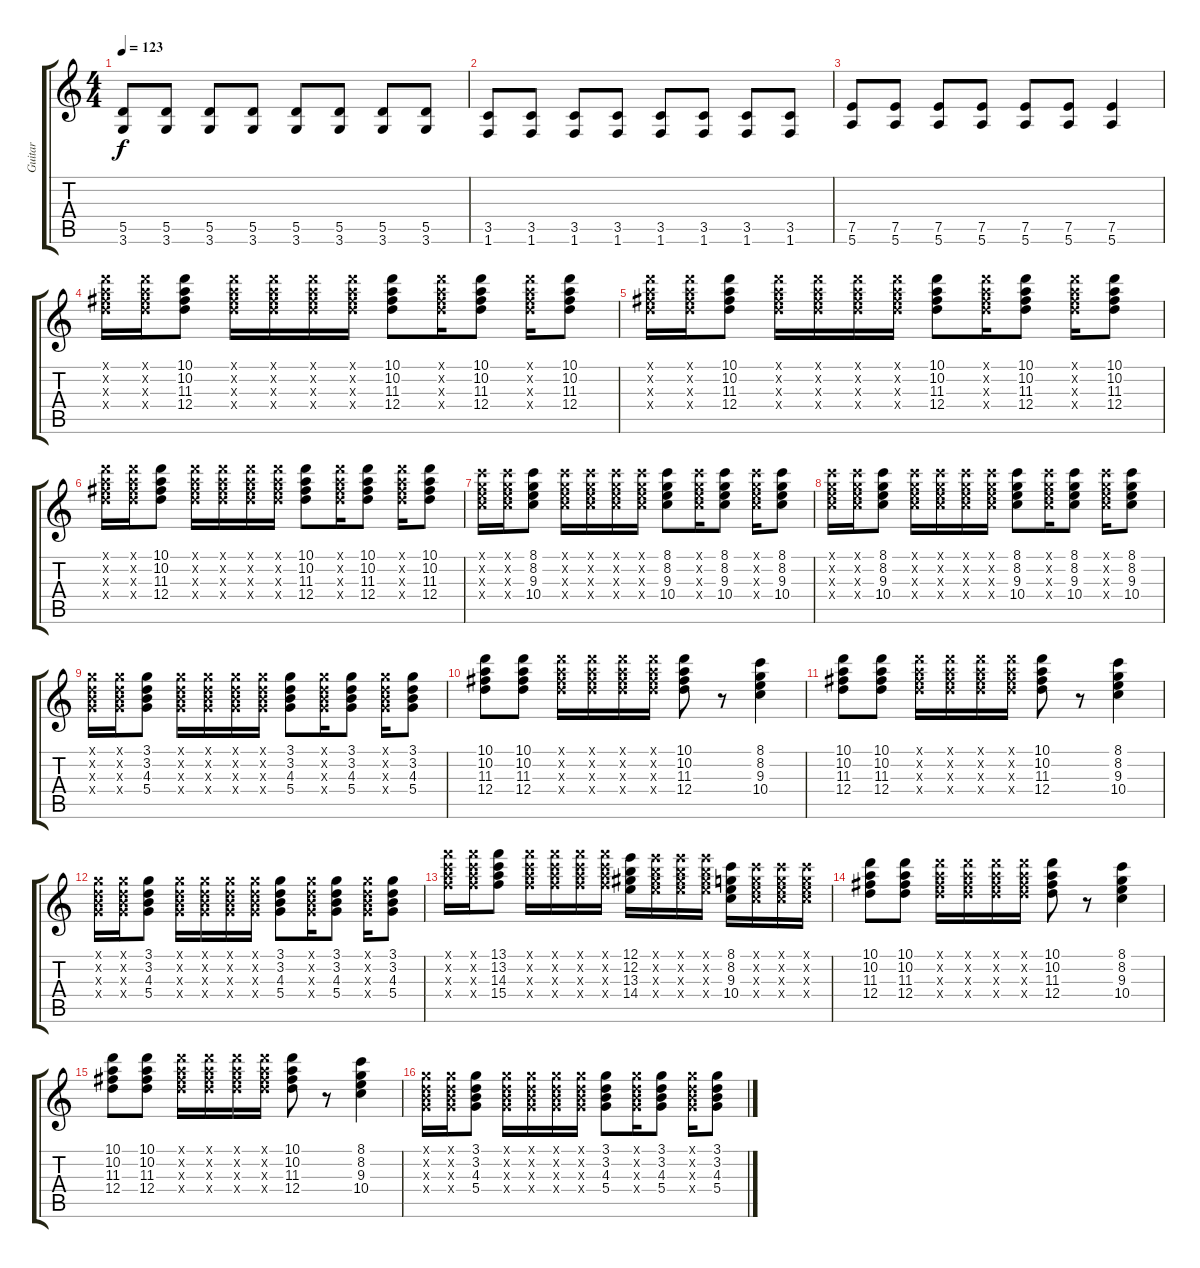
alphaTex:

\track ("Guitar" "Guitar") {instrument overdrivenguitar}
\staff {score tabs}
\tuning (E4 B3 G3 D3 A2 E2) {hide}
\ts (4 4)
\tempo 123
\clef g2
\ks c
(5.5 3.6).8{dy f} (5.5 3.6).8 (5.5 3.6).8 (5.5 3.6).8 (5.5 3.6).8 (5.5 3.6).8 (5.5 3.6).8 (5.5 3.6).8 |
(3.5 1.6).8 (3.5 1.6).8 (3.5 1.6).8 (3.5 1.6).8 (3.5 1.6).8 (3.5 1.6).8 (3.5 1.6).8 (3.5 1.6).8 |
(7.5 5.6).8 (7.5 5.6).8 (7.5 5.6).8 (7.5 5.6).8 (7.5 5.6).8 (7.5 5.6).8 (7.5 5.6).4 |
(10.1{x} 10.2{x} 11.3{x} 12.4{x}).16 (10.1{x} 10.2{x} 11.3{x} 12.4{x}).16 (10.1 10.2 11.3 12.4).8 (10.1{x} 10.2{x} 11.3{x} 12.4{x}).16 (10.1{x} 10.2{x} 11.3{x} 12.4{x}).16 (10.1{x} 10.2{x} 11.3{x} 12.4{x}).16 (10.1{x} 10.2{x} 11.3{x} 12.4{x}).16 (10.1 10.2 11.3 12.4).8 (10.1{x} 10.2{x} 11.3{x} 12.4{x}).16 (10.1 10.2 11.3 12.4).8 (10.1{x} 10.2{x} 11.3{x} 12.4{x}).16 (10.1 10.2 11.3 12.4).8 |
(10.1{x} 10.2{x} 11.3{x} 12.4{x}).16 (10.1{x} 10.2{x} 11.3{x} 12.4{x}).16 (10.1 10.2 11.3 12.4).8 (10.1{x} 10.2{x} 11.3{x} 12.4{x}).16 (10.1{x} 10.2{x} 11.3{x} 12.4{x}).16 (10.1{x} 10.2{x} 11.3{x} 12.4{x}).16 (10.1{x} 10.2{x} 11.3{x} 12.4{x}).16 (10.1 10.2 11.3 12.4).8 (10.1{x} 10.2{x} 11.3{x} 12.4{x}).16 (10.1 10.2 11.3 12.4).8 (10.1{x} 10.2{x} 11.3{x} 12.4{x}).16 (10.1 10.2 11.3 12.4).8 |
(10.1{x} 10.2{x} 11.3{x} 12.4{x}).16 (10.1{x} 10.2{x} 11.3{x} 12.4{x}).16 (10.1 10.2 11.3 12.4).8 (10.1{x} 10.2{x} 11.3{x} 12.4{x}).16 (10.1{x} 10.2{x} 11.3{x} 12.4{x}).16 (10.1{x} 10.2{x} 11.3{x} 12.4{x}).16 (10.1{x} 10.2{x} 11.3{x} 12.4{x}).16 (10.1 10.2 11.3 12.4).8 (10.1{x} 10.2{x} 11.3{x} 12.4{x}).16 (10.1 10.2 11.3 12.4).8 (10.1{x} 10.2{x} 11.3{x} 12.4{x}).16 (10.1 10.2 11.3 12.4).8 |
(8.1{x} 8.2{x} 9.3{x} 10.4{x}).16 (8.1{x} 8.2{x} 9.3{x} 10.4{x}).16 (8.1 8.2 9.3 10.4).8 (8.1{x} 8.2{x} 9.3{x} 10.4{x}).16 (8.1{x} 8.2{x} 9.3{x} 10.4{x}).16 (8.1{x} 8.2{x} 9.3{x} 10.4{x}).16 (8.1{x} 8.2{x} 9.3{x} 10.4{x}).16 (8.1 8.2 9.3 10.4).8 (8.1{x} 8.2{x} 9.3{x} 10.4{x}).16 (8.1 8.2 9.3 10.4).8 (8.1{x} 8.2{x} 9.3{x} 10.4{x}).16 (8.1 8.2 9.3 10.4).8 |
(8.1{x} 8.2{x} 9.3{x} 10.4{x}).16 (8.1{x} 8.2{x} 9.3{x} 10.4{x}).16 (8.1 8.2 9.3 10.4).8 (8.1{x} 8.2{x} 9.3{x} 10.4{x}).16 (8.1{x} 8.2{x} 9.3{x} 10.4{x}).16 (8.1{x} 8.2{x} 9.3{x} 10.4{x}).16 (8.1{x} 8.2{x} 9.3{x} 10.4{x}).16 (8.1 8.2 9.3 10.4).8 (8.1{x} 8.2{x} 9.3{x} 10.4{x}).16 (8.1 8.2 9.3 10.4).8 (8.1{x} 8.2{x} 9.3{x} 10.4{x}).16 (8.1 8.2 9.3 10.4).8 |
(3.1{x} 3.2{x} 4.3{x} 5.4{x}).16 (3.1{x} 3.2{x} 4.3{x} 5.4{x}).16 (3.1 3.2 4.3 5.4).8 (3.1{x} 3.2{x} 4.3{x} 5.4{x}).16 (3.1{x} 3.2{x} 4.3{x} 5.4{x}).16 (3.1{x} 3.2{x} 4.3{x} 5.4{x}).16 (3.1{x} 3.2{x} 4.3{x} 5.4{x}).16 (3.1 3.2 4.3 5.4).8 (3.1{x} 3.2{x} 4.3{x} 5.4{x}).16 (3.1 3.2 4.3 5.4).8 (3.1{x} 3.2{x} 4.3{x} 5.4{x}).16 (3.1 3.2 4.3 5.4).8 |
(10.1 10.2 11.3 12.4).8 (10.1 10.2 11.3 12.4).8 (10.1{x} 10.2{x} 11.3{x} 12.4{x}).16 (10.1{x} 10.2{x} 11.3{x} 12.4{x}).16 (10.1{x} 10.2{x} 11.3{x} 12.4{x}).16 (10.1{x} 10.2{x} 11.3{x} 12.4{x}).16 (10.1 10.2 11.3 12.4).8 r.8 (8.1 8.2 9.3 10.4).4 |
(10.1 10.2 11.3 12.4).8 (10.1 10.2 11.3 12.4).8 (10.1{x} 10.2{x} 11.3{x} 12.4{x}).16 (10.1{x} 10.2{x} 11.3{x} 12.4{x}).16 (10.1{x} 10.2{x} 11.3{x} 12.4{x}).16 (10.1{x} 10.2{x} 11.3{x} 12.4{x}).16 (10.1 10.2 11.3 12.4).8 r.8 (8.1 8.2 9.3 10.4).4 |
(3.1{x} 3.2{x} 4.3{x} 5.4{x}).16 (3.1{x} 3.2{x} 4.3{x} 5.4{x}).16 (3.1 3.2 4.3 5.4).8 (3.1{x} 3.2{x} 4.3{x} 5.4{x}).16 (3.1{x} 3.2{x} 4.3{x} 5.4{x}).16 (3.1{x} 3.2{x} 4.3{x} 5.4{x}).16 (3.1{x} 3.2{x} 4.3{x} 5.4{x}).16 (3.1 3.2 4.3 5.4).8 (3.1{x} 3.2{x} 4.3{x} 5.4{x}).16 (3.1 3.2 4.3 5.4).8 (3.1{x} 3.2{x} 4.3{x} 5.4{x}).16 (3.1 3.2 4.3 5.4).8 |
(13.1{x} 13.2{x} 14.3{x} 15.4{x}).16 (13.1{x} 13.2{x} 14.3{x} 15.4{x}).16 (13.1 13.2 14.3 15.4).8 (13.1{x} 13.2{x} 14.3{x} 15.4{x}).16 (13.1{x} 13.2{x} 14.3{x} 15.4{x}).16 (13.1{x} 13.2{x} 14.3{x} 15.4{x}).16 (13.1{x} 13.2{x} 14.3{x} 15.4{x}).16 (12.1 12.2 13.3 14.4).16 (12.1{x} 12.2{x} 13.3{x} 14.4{x}).16 (12.1{x} 12.2{x} 13.3{x} 14.4{x}).16 (12.1{x} 12.2{x} 13.3{x} 14.4{x}).16 (8.1 8.2 9.3 10.4).16 (8.1{x} 8.2{x} 9.3{x} 10.4{x}).16 (8.1{x} 8.2{x} 9.3{x} 10.4{x}).16 (8.1{x} 8.2{x} 9.3{x} 10.4{x}).16 |
(10.1 10.2 11.3 12.4).8 (10.1 10.2 11.3 12.4).8 (10.1{x} 10.2{x} 11.3{x} 12.4{x}).16 (10.1{x} 10.2{x} 11.3{x} 12.4{x}).16 (10.1{x} 10.2{x} 11.3{x} 12.4{x}).16 (10.1{x} 10.2{x} 11.3{x} 12.4{x}).16 (10.1 10.2 11.3 12.4).8 r.8 (8.1 8.2 9.3 10.4).4 |
(10.1 10.2 11.3 12.4).8 (10.1 10.2 11.3 12.4).8 (10.1{x} 10.2{x} 11.3{x} 12.4{x}).16 (10.1{x} 10.2{x} 11.3{x} 12.4{x}).16 (10.1{x} 10.2{x} 11.3{x} 12.4{x}).16 (10.1{x} 10.2{x} 11.3{x} 12.4{x}).16 (10.1 10.2 11.3 12.4).8 r.8 (8.1 8.2 9.3 10.4).4 |
(3.1{x} 3.2{x} 4.3{x} 5.4{x}).16 (3.1{x} 3.2{x} 4.3{x} 5.4{x}).16 (3.1 3.2 4.3 5.4).8 (3.1{x} 3.2{x} 4.3{x} 5.4{x}).16 (3.1{x} 3.2{x} 4.3{x} 5.4{x}).16 (3.1{x} 3.2{x} 4.3{x} 5.4{x}).16 (3.1{x} 3.2{x} 4.3{x} 5.4{x}).16 (3.1 3.2 4.3 5.4).8 (3.1{x} 3.2{x} 4.3{x} 5.4{x}).16 (3.1 3.2 4.3 5.4).8 (3.1{x} 3.2{x} 4.3{x} 5.4{x}).16 (3.1 3.2 4.3 5.4).8
